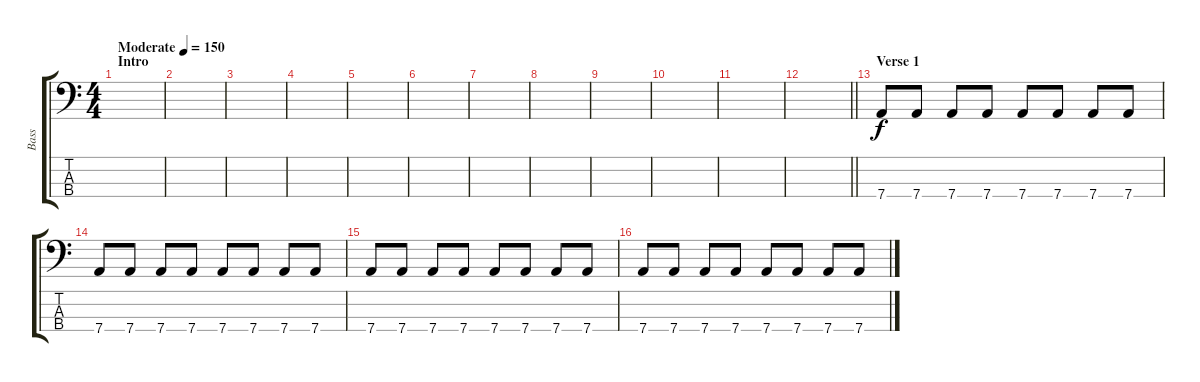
\track ("Bass" "Bass") {instrument electricbasspick}
\staff {score tabs}
\tuning (G2 D2 A1 D1) {hide}
\ts (4 4)
\section ("" "Intro")
\tempo (150 "Moderate")
\clef f4
\ks c
|
|
|
|
|
|
|
|
|
|
|
\barLineRight lightlight
|
\section ("" "Verse 1")
7.4.8 7.4.8 7.4.8 7.4.8 7.4.8 7.4.8 7.4.8 7.4.8 |
7.4.8 7.4.8 7.4.8 7.4.8 7.4.8 7.4.8 7.4.8 7.4.8 |
7.4.8 7.4.8 7.4.8 7.4.8 7.4.8 7.4.8 7.4.8 7.4.8 |
7.4.8 7.4.8 7.4.8 7.4.8 7.4.8 7.4.8 7.4.8 7.4.8
